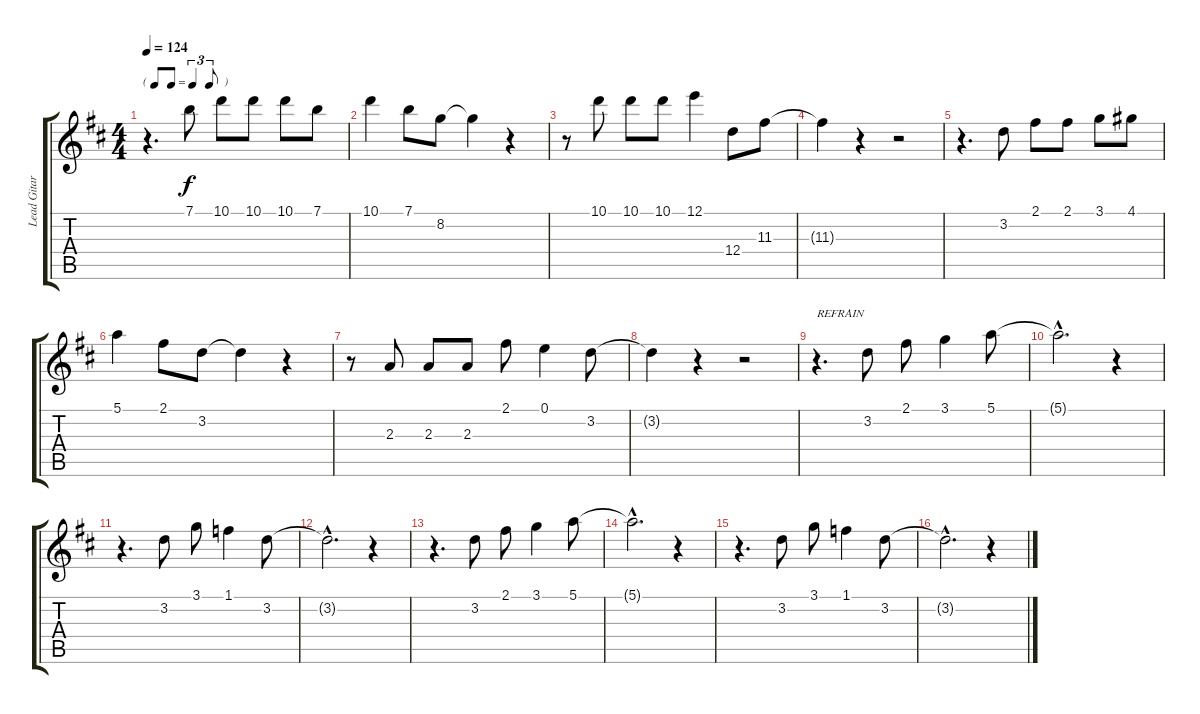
\track ("Lead Gitarre 2 (+12)" "Lead Gitar") {instrument overdrivenguitar}
\staff {score tabs}
\tuning (E4 B3 G3 D3 A2 E2) {hide}
\ts (4 4)
\tf triplet8th
\tempo 124
\clef g2
\ks d
r.4{d dy f} 7.1.8 10.1.8 10.1.8 10.1.8 7.1.8 |
10.1.4 7.1.8 8.2.8 8.2{t}.4 r.4 |
r.8 10.1.8 10.1.8 10.1.8 12.1.4 12.4.8 11.3.8 |
11.3{t}.4 r.4 r.2 |
r.4{d} 3.2.8 2.1.8 2.1.8 3.1.8 4.1.8 |
5.1.4 2.1.8 3.2.8 3.2{t}.4 r.4 |
r.8 2.3.8 2.3.8 2.3.8 2.1.8 0.1.4 3.2.8 |
3.2{t}.4 r.4 r.2 |
r.4{d txt "REFRAIN"} 3.2.8 2.1.8 3.1.4 5.1.8 |
5.1{hac t}.2{d} r.4 |
r.4{d} 3.2.8 3.1.8 1.1.4 3.2.8 |
3.2{hac t}.2{d} r.4 |
r.4{d} 3.2.8 2.1.8 3.1.4 5.1.8 |
5.1{hac t}.2{d} r.4 |
r.4{d} 3.2.8 3.1.8 1.1.4 3.2.8 |
3.2{hac t}.2{d} r.4
